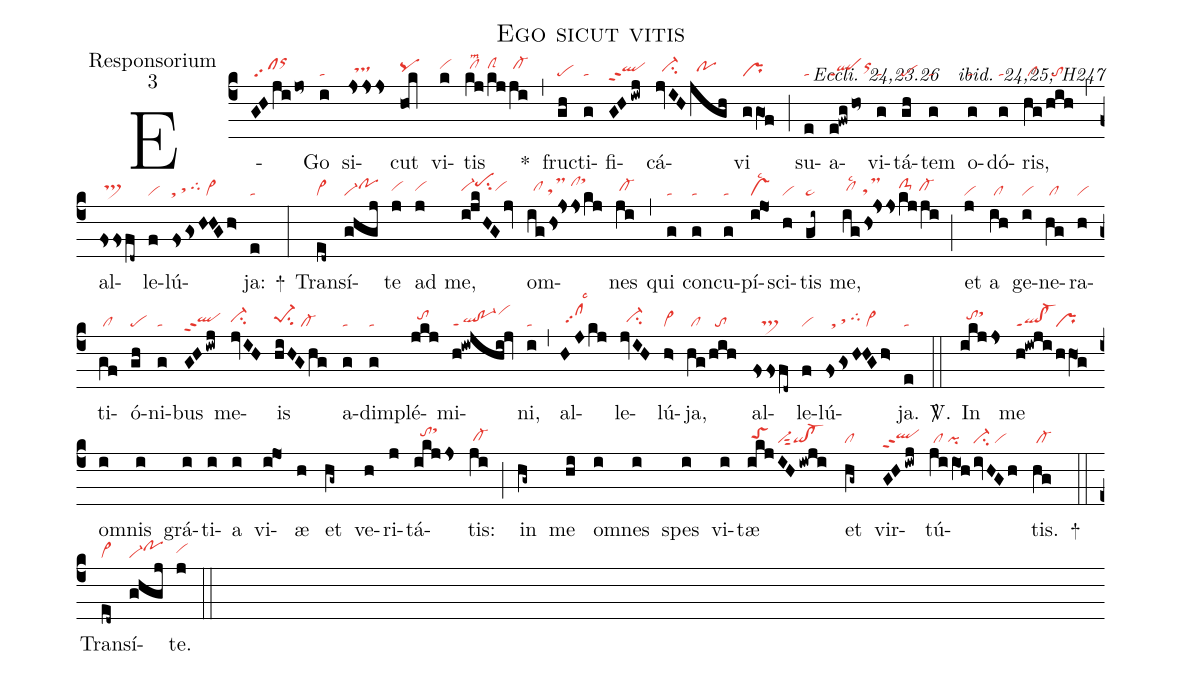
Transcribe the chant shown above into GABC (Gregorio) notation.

name:Ego sicut vitis;
office-part:Responsorium;
mode:3;
commentary:ꝶ Eccli. 24,23.26 ꝟ ibid. 24,25; H247;
nabc-lines:1;
%%
(c4)
E(GHjijo~|/sforhk)Go(i|ta) si(jsss|//tshh)cut(ho0k|pqhh) vi(k|vihi)tis(kj|/clhilsm2|/kj|clShi|/ji|/cl-hi) *(,)
fru(gh|pe)cti(g|ta)fi(GHiwj|qlhhppt2)cá(jvIH|//ci-hh|jgh|//pohh)vi(ggO1f|pr) (;)
su(e|ta)a(e!fwgho~|qlppt1orhi)vi(g|ta)tá(gh|pe)tem(g|ta) o(g|ta)dó(g|ta)ris,(hg|/cl|/hih|//to) (,)
al(fssfd~|//ts>hh)le(f|vi)lú(fsgsH!HGh>|st/sthh/tghi/vi>)ja:(e|ta) +(:)

Tran(ed~|cl~)sí(ghgj|vi-pohi)te(j|vihh) ad(j|vihh) me,(i!jkHGjv|vi-hhpehjsu2vihh)
om(ighs!jsskj|//clhh/tsMhg/clhjsthl)nes(ji|/cl-hh) (,)
qui(g|ta) con(g|ta)cu(g|ta)pí(ijO1|vslsc2)sci(h|vi)tis(gi~|pe~) me,(ighs!jss|/clhhlsc2//tsMhg|kj/ji|clS-hi/cl-hh) (;)
et(j|vi) a(ih|/cl) ge(i|vi)ne(hg|/cl)ra(h|vi)ti(gf|/cl)ó(gh|pe)ni(g|ta)bus(GHiwj|qlhhppt2)
me(jvIH|ci-hh)is(hiHGhg|pe-1hhsu2/cl-) a(g|ta)dim(g|ta)plé(jkj|//tohi)mi(h!iwjhi!jv|ql!po-1ppt1vihk)ni,(i|ta) (,)
al(HJkj|//sfhhlsc3)le(jvIH|//ci-hh)lú(h>|vi>)ja,(hg|/cl|/hih|//to)
al(fsfsfd~|///ts>)le(f|vi)lú(fsgsH!HGh>|//st/sthh/tghi/vi>)ja.(e|ta) <sp>V/</sp>.(::)

In(ikjjs|//tohisthk) me(h!iwji|ql!cl-ppt1|/hhO1g|pr) om(i)nis(i) grá(i)ti(i)a(i)
vi(i!jo1)æ(h) et(hg~) ve(h)ri(j)tá(ikjjs|//tohisthk)tis:(ji|/cl-hg) (;)
in(hg~) me(hi) om(i)nes(i) spes(i) vi(i)tæ(ikj|/toShh|IHiwji|vi-sut2qi!cl-)
et(hg~|cl) vir(GHiwj|qlhhppt2)tú(ji/iO1h|/cl/pi|/ivHGh|ci-/vi)tis.(hg|/cl-) +(::)

Tran(ed~|cl~)sí(ghgj|vi-pohi)te.(j|vihh) (::)
